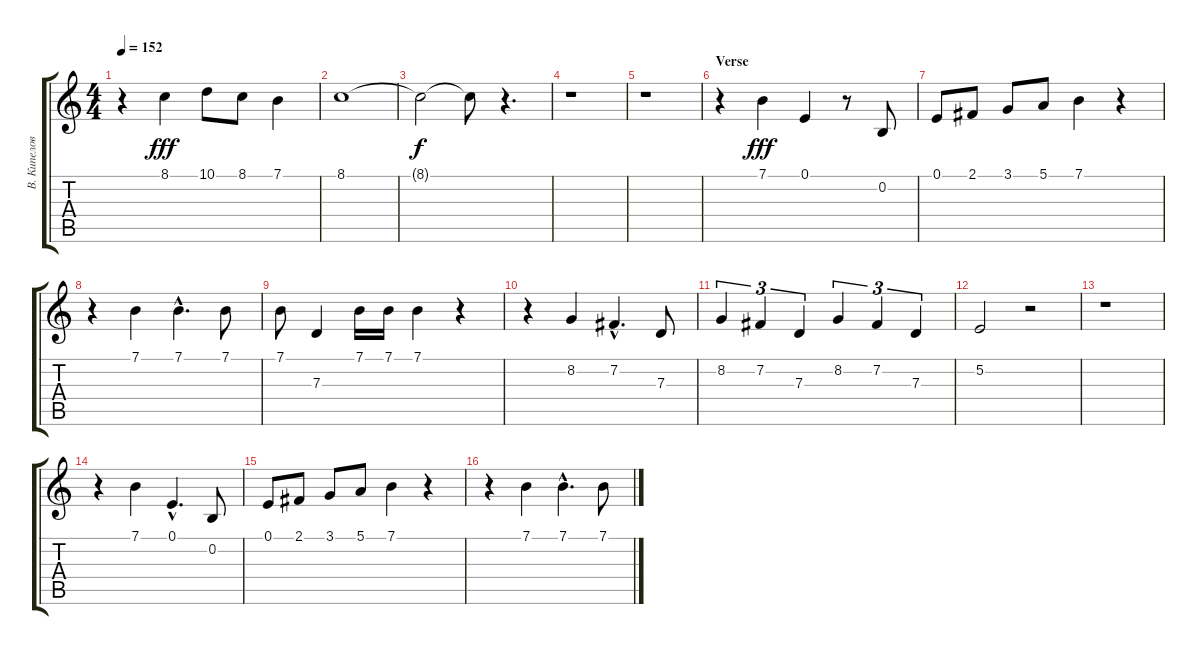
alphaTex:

\track ("B. Кипелов" "B. Кипелов") {instrument tenorsax}
\staff {score tabs}
\tuning (E4 B3 G3 D3 A2 E2) {hide}
\ts (4 4)
\tempo 152
\clef g2
\ks c
r.4{dy fff} 8.1.4 10.1.8 8.1.8 7.1.4 |
8.1.1 |
8.1{t}.2{dy f} 8.1{t}.8 r.4{d} |
r.1 |
r.1 |
\section ("" "Verse")
r.4 7.1.4{dy fff} 0.1.4 r.8 0.2.8 |
0.1.8 2.1.8 3.1.8 5.1.8 7.1.4 r.4 |
r.4 7.1.4 7.1{hac}.4{d} 7.1.8 |
7.1.8 7.3.4 7.1.16 7.1.16 7.1.4 r.4 |
r.4 8.2.4 7.2{hac}.4{d} 7.3.8 |
8.2.4{tu (3 2)} 7.2.4{tu (3 2)} 7.3.4{tu (3 2)} 8.2.4{tu (3 2)} 7.2.4{tu (3 2)} 7.3.4{tu (3 2)} |
5.2.2 r.2 |
r.1 |
r.4 7.1.4 0.1{hac}.4{d} 0.2.8 |
0.1.8 2.1.8 3.1.8 5.1.8 7.1.4 r.4 |
r.4 7.1.4 7.1{hac}.4{d} 7.1.8
